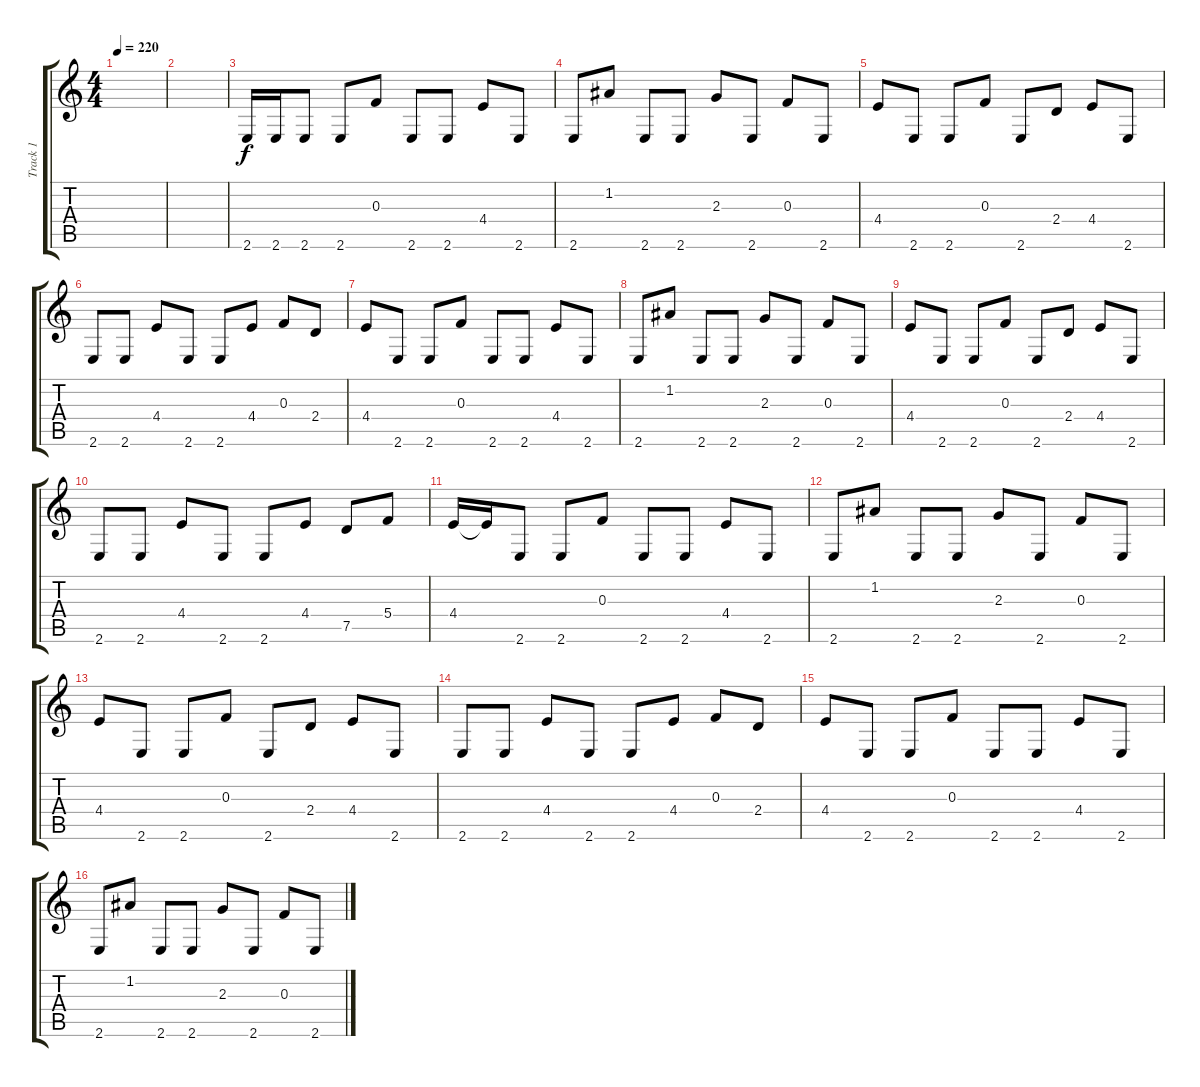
\track ("Track 1" "Track 1") {instrument overdrivenguitar}
\staff {score tabs}
\tuning (D4 A3 F3 C3 G2 D2) {hide}
\ts (4 4)
\tempo 220
\clef g2
\ks c
|
|
2.6.16 2.6.16 2.6.8 2.6.8 0.3.8 2.6.8 2.6.8 4.4.8 2.6.8 |
2.6.8 1.2.8 2.6.8 2.6.8 2.3.8 2.6.8 0.3.8 2.6.8 |
4.4.8 2.6.8 2.6.8 0.3.8 2.6.8 2.4.8 4.4.8 2.6.8 |
2.6.8 2.6.8 4.4.8 2.6.8 2.6.8 4.4.8 0.3.8 2.4.8 |
4.4.8 2.6.8 2.6.8 0.3.8 2.6.8 2.6.8 4.4.8 2.6.8 |
2.6.8 1.2.8 2.6.8 2.6.8 2.3.8 2.6.8 0.3.8 2.6.8 |
4.4.8 2.6.8 2.6.8 0.3.8 2.6.8 2.4.8 4.4.8 2.6.8 |
2.6.8 2.6.8 4.4.8 2.6.8 2.6.8 4.4.8 7.5.8 5.4.8 |
4.4.16 4.4{t}.16 2.6.8 2.6.8 0.3.8 2.6.8 2.6.8 4.4.8 2.6.8 |
2.6.8 1.2.8 2.6.8 2.6.8 2.3.8 2.6.8 0.3.8 2.6.8 |
4.4.8 2.6.8 2.6.8 0.3.8 2.6.8 2.4.8 4.4.8 2.6.8 |
2.6.8 2.6.8 4.4.8 2.6.8 2.6.8 4.4.8 0.3.8 2.4.8 |
4.4.8 2.6.8 2.6.8 0.3.8 2.6.8 2.6.8 4.4.8 2.6.8 |
2.6.8 1.2.8 2.6.8 2.6.8 2.3.8 2.6.8 0.3.8 2.6.8
